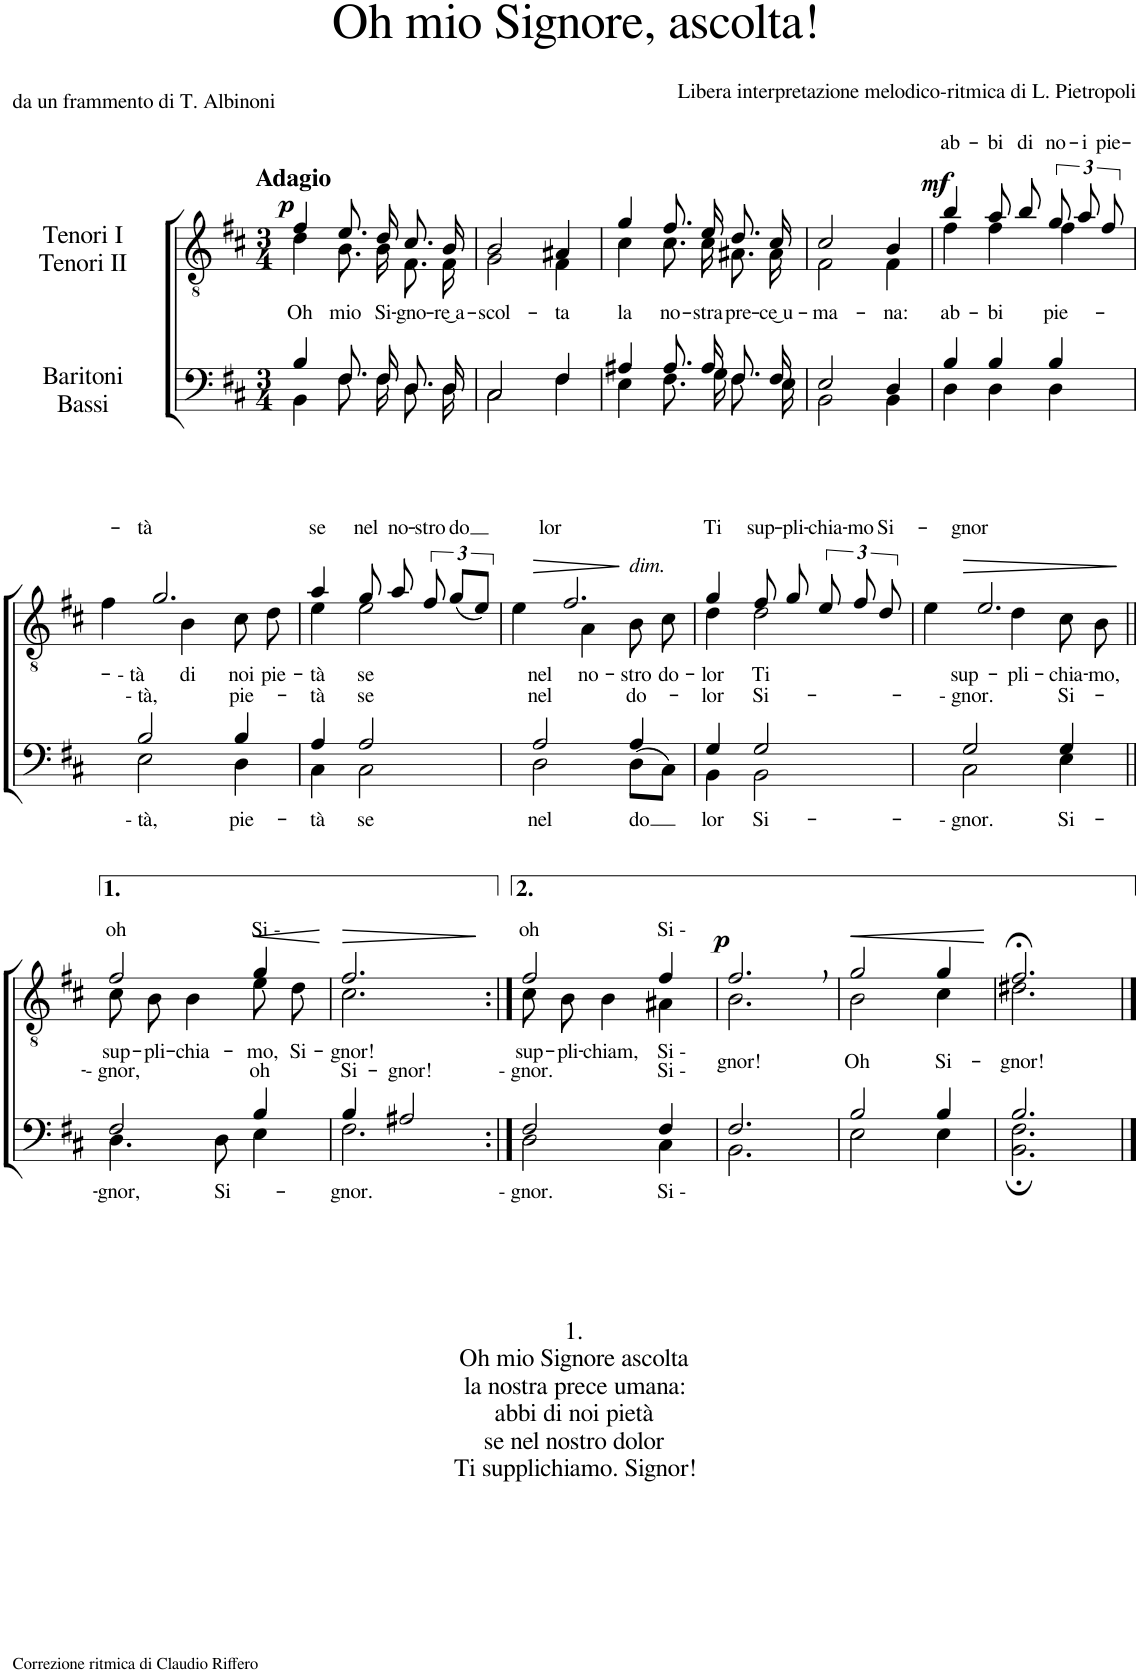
**kern	**text	**text	**kern	**text	**text	**dynam
*part2	*part2	*part2	*part1	*part1	*part1	*part1
*staff2	*staff2	*staff2	*staff1	*staff1	*staff1	*staff1
*I"Baritoni Bassi	*	*	*I"Tenori I Tenori II	*	*	*
*clefF4	*	*	*clefGv2	*	*	*
*k[f#c#]	*	*	*k[f#c#]	*	*	*
*M3/4	*	*	*M3/4	*	*	*
=1	=1	=1	=1	=1	=1	=1
*^	*	*	*^	*	*	*
!	!	!	!	!LO:TX:a:B:t=Adagio	!	!	!	!
!	!	!	!	!	!	!LO:LY:b	!	!LO:DY:a
4B/	4BB\	.	.	4f#/	4d\	Oh	.	p
!	!	!	!	!	!	!LO:LY:b	!	!
8.F#/	8.F#\	.	.	8.e/	8.B\	mio	.	.
!	!	!	!	!	!	!LO:LY:b	!	!
16F#/	16F#\	.	.	16d/	16B\	Si-	.	.
!	!	!	!	!	!	!LO:LY:b	!	!
8.D/	8.D\	.	.	8.c#/	8.F#\	-gno-	.	.
!	!	!	!	!	!	!LO:LY:b	!	!
16D/	16D\	.	.	16B/	16F#\	-re͜ a-	.	.
=2	=2	=2	=2	=2	=2	=2	=2	=2
!	!	!	!	!	!	!LO:LY:b	!	!
2C#/	2C#\	.	.	2B/	2G\	-scol-	.	.
!	!	!	!	!	!	!LO:LY:b	!	!
4F#/	4F#\	.	.	4A#X/	4F#\	-ta	.	.
=3	=3	=3	=3	=3	=3	=3	=3	=3
!	!	!	!	!	!	!LO:LY:b	!	!
4A#X/	4E\	.	.	4g/	4c#\	la	.	.
!	!	!	!	!	!	!LO:LY:b	!	!
8.A#/	8.F#\	.	.	8.f#/	8.c#\	no-	.	.
!	!	!	!	!	!	!LO:LY:b	!	!
16A#/	16G\	.	.	16e/	16c#\	-stra	.	.
!	!	!	!	!	!	!LO:LY:b	!	!
8.F#/	8.F#\	.	.	8.d/	8.A#X\	pre-	.	.
!	!	!	!	!	!	!LO:LY:b	!	!
16F#/	16E\	.	.	16c#/	16A#\	-ce͜ u-	.	.
=4	=4	=4	=4	=4	=4	=4	=4	=4
!	!	!	!	!	!	!LO:LY:b	!	!
2E/	2BB\	.	.	2c#/	2F#\	-ma-	.	.
!	!	!	!	!	!	!LO:LY:b	!	!
4D/	4BB\	.	.	4B/	4F#\	-na:	.	.
=5	=5	=5	=5	=5	=5	=5	=5	=5
!	!	!	!	!	!	!	!LO:LY:a	!
!	!	!	!	!	!	!LO:LY:b	!	!LO:DY:a
4B/	4D\	.	.	4b/	4f#\	ab-	ab-	mf
!	!	!	!	!	!	!	!LO:LY:a	!
!	!	!	!	!	!	!LO:LY:b	!	!
4B/	4D\	.	.	8a/	4f#\	-bi	-bi	.
!	!	!	!	!	!	!	!LO:LY:a	!
.	.	.	.	8b/	.	.	di	.
!	!	!	!	!	!	!	!LO:LY:a	!
!	!	!	!	!	!	!LO:LY:b	!	!
4B/	4D\	.	.	12g/	4f#\	pie-	no-	.
!	!	!	!	!	!	!	!LO:LY:a	!
.	.	.	.	12a/	.	.	-i	.
!	!	!	!	!	!	!	!LO:LY:a	!
.	.	.	.	12f#/	.	.	pie-	.
!!LO:LB:g=z	!!
=6	=6	=6	=6	=6	=6	=6	=6	=6
!	!	!	!LO:LY:a	!	!	!	!	!
!	!	!LO:LY:b	!	!	!	!	!LO:LY:a	!
!	!	!	!	!	!	!LO:LY:b	!	!
2B/	2E\	- tà,	- tà,	2.g/	4f#\	-- tà	-tà	.
!	!	!	!	!	!	!LO:LY:b	!	!
.	.	.	.	.	4B\	di	.	.
!	!	!	!LO:LY:a	!	!	!	!	!
!	!	!LO:LY:b	!	!	!	!LO:LY:b	!	!
4B/	4D\	pie-	pie-	.	8c#\	noi	.	.
!	!	!	!	!	!	!LO:LY:b	!	!
.	.	.	.	.	8d\	pie-	.	.
=7	=7	=7	=7	=7	=7	=7	=7	=7
!	!	!	!LO:LY:a	!	!	!	!	!
!	!	!LO:LY:b	!	!	!	!	!LO:LY:a	!
!	!	!	!	!	!	!LO:LY:b	!	!
4A/	4C#\	-tà	-tà	4a/	4e\	-tà	se	.
!	!	!	!LO:LY:a	!	!	!	!	!
!	!	!LO:LY:b	!	!	!	!	!LO:LY:a	!
!	!	!	!	!	!	!LO:LY:b	!	!
2A/	2C#\	se	se	8g/	2e\	se	nel	.
!	!	!	!	!	!	!	!LO:LY:a	!
.	.	.	.	8a/	.	.	no-	.
!	!	!	!	!	!	!	!LO:LY:a	!
.	.	.	.	12f#/	.	.	-stro	.
!	!	!	!	!	!	!	!LO:LY:a	!
.	.	.	.	(<12g/L	.	.	do	.
.	.	.	.	12e/J)	.	.	.	.
=8	=8	=8	=8	=8	=8	=8	=8	=8
!	!	!	!LO:LY:a	!	!	!	!	!
!	!	!LO:LY:b	!	!	!	!	!LO:LY:a	!LO:HP:b
!	!	!	!	!	!	!LO:LY:b	!	!
2A/	2D\	nel	nel	2.f#/	4e\	nel	lor	>
!	!	!	!	!	!	!LO:LY:b	!	!
.	.	.	.	.	4A\	no-	.	.
!	!	!	!	!	!LO:TX:a:i:t=dim.	!	!	!
!	!	!	!LO:LY:a	!	!	!	!	!
!	!	!LO:LY:b	!	!	!	!LO:LY:b	!	!
4A/	(>8D\L	do	do-	.	8B\	-stro	.	]
!	!	!	!	!	!	!LO:LY:b	!	!
.	8C#\J)	.	.	.	8c#\	do-	.	.
=9	=9	=9	=9	=9	=9	=9	=9	=9
!	!	!	!LO:LY:a	!	!	!	!	!
!	!	!LO:LY:b	!	!	!	!	!LO:LY:a	!
!	!	!	!	!	!	!LO:LY:b	!	!
4G/	4BB\	lor	-lor	4g/	4d\	-lor	Ti	.
!	!	!	!LO:LY:a	!	!	!	!	!
!	!	!LO:LY:b	!	!	!	!	!LO:LY:a	!
!	!	!	!	!	!	!LO:LY:b	!	!
2G/	2BB\	Si-	Si-	8f#/	2d\	Ti	sup-	.
!	!	!	!	!	!	!	!LO:LY:a	!
.	.	.	.	8g/	.	.	-pli-	.
!	!	!	!	!	!	!	!LO:LY:a	!
.	.	.	.	12e/	.	.	-chia-	.
!	!	!	!	!	!	!	!LO:LY:a	!
.	.	.	.	12f#/	.	.	-mo	.
!	!	!	!	!	!	!	!LO:LY:a	!
.	.	.	.	12d/	.	.	Si-	.
=10	=10	=10	=10	=10	=10	=10	=10	=10
!	!	!	!LO:LY:a	!	!	!	!	!
!	!	!LO:LY:b	!	!	!	!	!LO:LY:a	!LO:HP:b
!	!	!	!	!	!	!LO:LY:b	!	!
2G/	2C#\	-- gnor.	-- gnor.	2.e/	4e\	sup-	-gnor	>
!	!	!	!	!	!	!LO:LY:b	!	!
.	.	.	.	.	4d\	-pli-	.	.
!	!	!	!LO:LY:a	!	!	!	!	!
!	!	!LO:LY:b	!	!	!	!LO:LY:b	!	!
4G/	4E\	Si-	Si-	.	8c#\	-chia-	.	.
!	!	!	!	!	!	!LO:LY:b	!	!
.	.	.	.	.	8B\	-mo,	.	.
*v	*v	*	*	*	*	*	*	*
*	*	*	*v	*v	*	*	*
.	.	.	.	.	.	]
!!LO:LB:g=z
=11||	=11||	=11||	=11||	=11||	=11||	=11||
!LO:TX:b:t=1.	!	!	!	!	!	!
!LO:TX:b:t=Oh mio Signore ascolta	!	!	!	!	!	!
!LO:TX:b:t=la nostra prece umana&colon;	!	!	!	!	!	!
!LO:TX:b:t=abbi di noi pietà	!	!	!	!	!	!
!LO:TX:b:t=se nel nostro dolor	!	!	!	!	!	!
!LO:TX:b:t=Ti supplichiamo. Signor!	!	!	!	!	!	!
!	!	!LO:LY:a	!	!	!	!
*^	*	*	*	*	*	*
!	!	!LO:LY:b	!	!	!	!LO:LY:a	!
*	*	*	*	*^	*	*	*
!	!	!	!	!	!	!LO:LY:b	!	!
2F#/	4.D\	-gnor,	-- gnor,	2f#/	8c#\	sup-	oh	.
!	!	!	!	!	!	!LO:LY:b	!	!
.	.	.	.	.	8B\	-pli-	.	.
!	!	!	!	!	!	!LO:LY:b	!	!
.	.	.	.	.	4B\	-chia-	.	.
!	!	!LO:LY:b	!	!	!	!	!	!
.	8D\	Si-	.	.	.	.	.	.
!	!	!	!LO:LY:a	!	!	!	!LO:LY:a	!LO:HP:b
!	!	!	!	!	!	!LO:LY:b	!	!
4B/	4E\	.	oh	4g/	8e\	-mo,	Si -	<
!	!	!	!	!	!	!LO:LY:b	!	!
.	.	.	.	.	8d\	Si-	.	.
*v	*v	*	*	*	*	*	*	*
*	*	*	*v	*v	*	*	*
.	.	.	.	.	.	[
=12	=12	=12	=12	=12	=12	=12
!	!	!LO:LY:a	!	!	!	!
*^	*	*	*	*	*	*
!	!	!LO:LY:b	!	!	!LO:LY:b	!	!LO:HP:b
*	*	*	*	*^	*	*	*
4B/	2.F#\	-gnor.	Si-	2.f#/	2.c#\	-gnor!	.	>
!	!	!	!LO:LY:a	!	!	!	!	!
2A#X/	.	.	-gnor!	.	.	.	.	.
*v	*v	*	*	*	*	*	*	*
*	*	*	*v	*v	*	*	*
.	.	.	.	.	.	]
=13:|!	=13:|!	=13:|!	=13:|!	=13:|!	=13:|!	=13:|!
!	!	!LO:LY:a	!	!	!	!
*^	*	*	*	*	*	*
!	!	!LO:LY:b	!	!	!	!LO:LY:a	!
*	*	*	*	*^	*	*	*
!	!	!	!	!	!	!LO:LY:b	!	!
2F#/	2D\	- gnor.	- gnor.	2f#/	8c#\	sup-	oh	.
!	!	!	!	!	!	!LO:LY:b	!	!
.	.	.	.	.	8B\	-pli-	.	.
!	!	!	!	!	!	!LO:LY:b	!	!
.	.	.	.	.	4B\	-chiam,	.	.
!	!	!	!LO:LY:a	!	!	!	!	!
!	!	!LO:LY:b	!	!	!	!	!LO:LY:a	!
!	!	!	!	!	!	!LO:LY:b	!	!
4F#/	4C#\	Si -	Si -	4f#/	4A#X\	Si -	Si -	.
=14	=14	=14	=14	=14	=14	=14	=14	=14
!	!	!	!	!	!	!LO:LY:b	!	!LO:DY:a
2.F#/	2.BB\	.	.	2.f#,/	2.B\	-gnor!	.	p
=15	=15	=15	=15	=15	=15	=15	=15	=15
!	!	!	!	!	!	!LO:LY:b	!	!LO:HP:b
2B/	2E\	.	.	2g/	2B\	Oh	.	<
!	!	!	!	!	!	!LO:LY:b	!	!
4B/	4E\	.	.	4g/	4c#\	Si-	.	.
*v	*v	*	*	*	*	*	*	*
*	*	*	*v	*v	*	*	*
.	.	.	.	.	.	[
=16	=16	=16	=16	=16	=16	=16
*^	*	*	*^	*	*	*
!	!	!	!	!	!	!LO:LY:b	!	!
2.B/	2.BB\; 2.F#\;	.	.	2.f#;</	2.d#X\	-gnor!	.	.
*v	*v	*	*	*	*	*	*	*
*	*	*	*v	*v	*	*	*
==	==	==	==	==	==	==
*-	*-	*-	*-	*-	*-	*-
